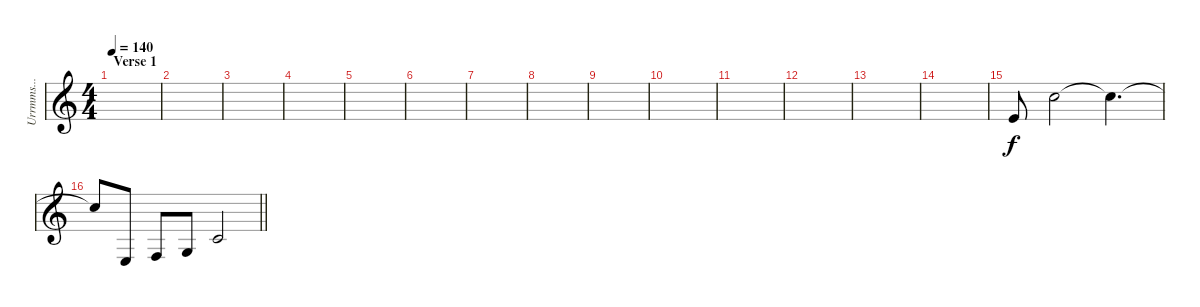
\track ("Urrmms... Extra??" "Urrmms... ") {instrument churchorgan}
\staff {score}
\tuning (E4 B3 G3 D3 A2 E2) {hide}
\ts (4 4)
\section ("" "Verse 1")
\tempo 140
\clef g2
\ks c
|
|
|
|
|
|
|
|
|
|
|
|
|
|
5.2.8 8.1.2 8.1{t}.4{d} |
\barLineRight lightlight
8.1{t}.8 7.5.8 3.4.8 5.4.8 1.2.2
